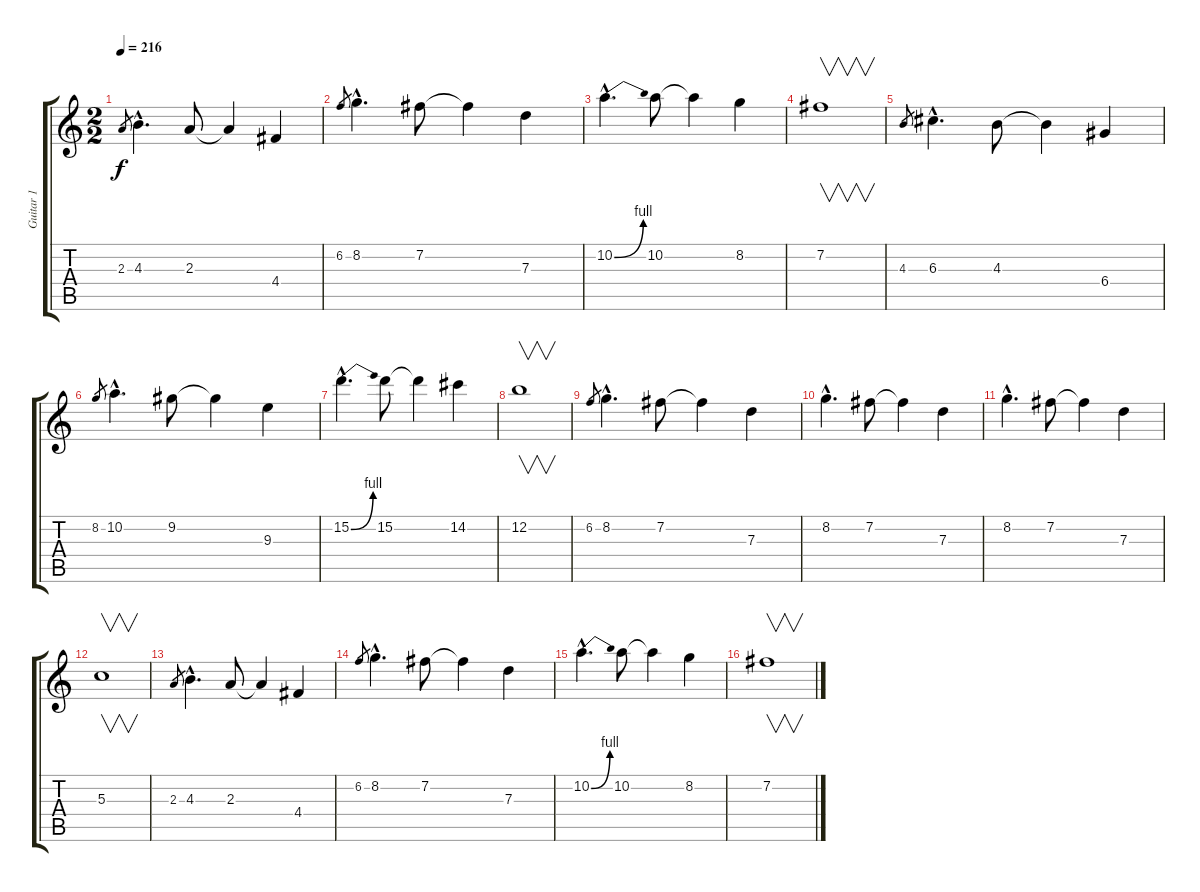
\track ("Guitar 1" "Guitar 1") {instrument distortionguitar}
\staff {score tabs}
\tuning (E4 B3 G3 D3 A2 E2) {hide}
\ts (2 2)
\tempo 216
\clef g2
\ks c
2.3.8{gr dy f} 4.3{hac}.4{d} 2.3.8 2.3{t}.4 4.4.4 |
6.2.8{gr} 8.2{hac}.4{d} 7.2.8 7.2{t}.4 7.3.4 |
10.2{be (bend 0 0 60 4) hac}.4{d} 10.2.8 10.2{t}.4 8.2.4 |
7.2.1{v} |
4.3.8{gr} 6.3{hac}.4{d} 4.3.8 4.3{t}.4 6.4.4 |
8.2.8{gr} 10.2{hac}.4{d} 9.2.8 9.2{t}.4 9.3.4 |
15.2{be (bend 0 0 60 4) hac}.4{d} 15.2.8 15.2{t}.4 14.2.4 |
12.2.1{v} |
6.2.8{gr} 8.2{hac}.4{d} 7.2.8 7.2{t}.4 7.3.4 |
8.2{hac}.4{d} 7.2.8 7.2{t}.4 7.3.4 |
8.2{hac}.4{d} 7.2.8 7.2{t}.4 7.3.4 |
5.3.1{v} |
2.3.8{gr} 4.3{hac}.4{d} 2.3.8 2.3{t}.4 4.4.4 |
6.2.8{gr} 8.2{hac}.4{d} 7.2.8 7.2{t}.4 7.3.4 |
10.2{be (bend 0 0 60 4) hac}.4{d} 10.2.8 10.2{t}.4 8.2.4 |
7.2.1{v}
